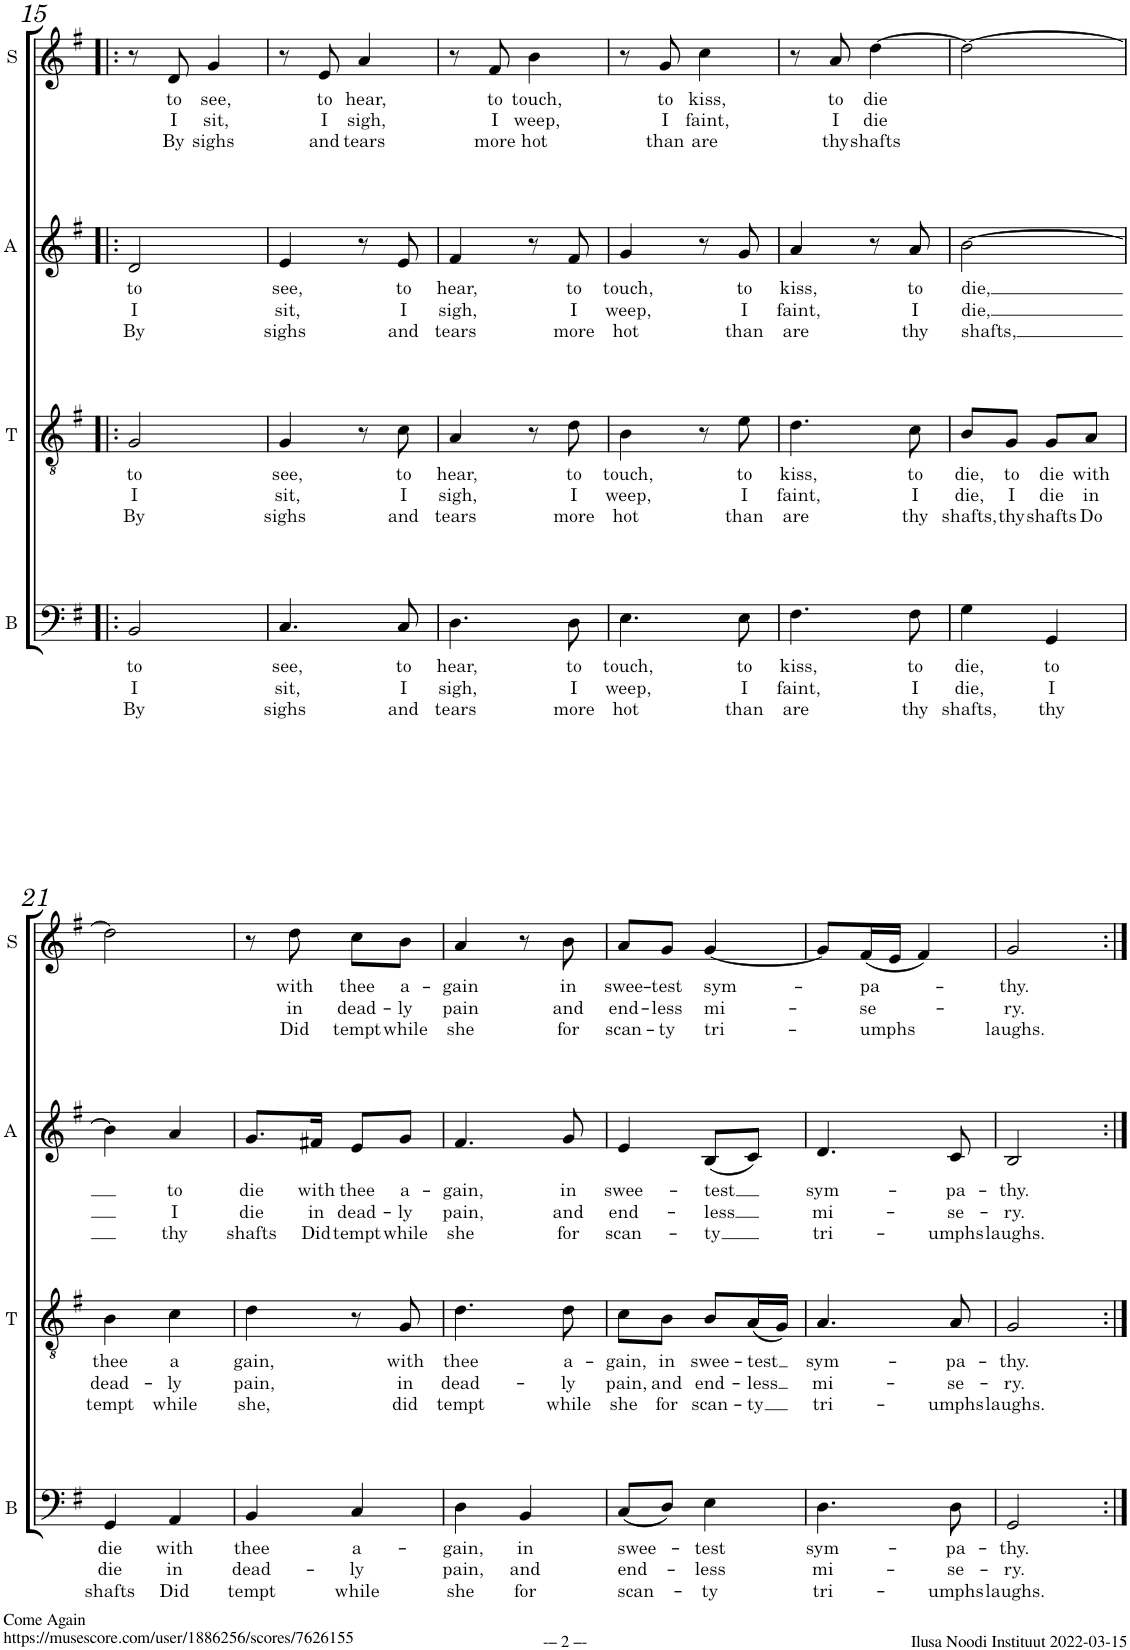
**kern	**text	**text	**text	**kern	**text	**text	**text	**kern	**text	**text	**text	**kern	**text	**text	**text
*part4	*part4	*part4	*part4	*part3	*part3	*part3	*part3	*part2	*part2	*part2	*part2	*part1	*part1	*part1	*part1
*staff4	*staff4	*staff4	*staff4	*staff3	*staff3	*staff3	*staff3	*staff2	*staff2	*staff2	*staff2	*staff1	*staff1	*staff1	*staff1
*I"B	*	*	*	*I"T	*	*	*	*I"A	*	*	*	*I"S	*	*	*
*I'B	*	*	*	*I'T	*	*	*	*I'A	*	*	*	*I'S	*	*	*
!!LO:PB:g=z
*clefF4	*	*	*	*clefGv2	*	*	*	*clefG2	*	*	*	*clefG2	*	*	*
*k[f#]	*	*	*	*k[f#]	*	*	*	*k[f#]	*	*	*	*k[f#]	*	*	*
*M2/4	*	*	*	*M2/4	*	*	*	*M2/4	*	*	*	*M2/4	*	*	*
=15!|:	=15!|:	=15!|:	=15!|:	=15!|:	=15!|:	=15!|:	=15!|:	=15!|:	=15!|:	=15!|:	=15!|:	=15!|:	=15!|:	=15!|:	=15!|:
!	!LO:LY:b	!LO:LY:b	!LO:LY:b	!	!LO:LY:b	!LO:LY:b	!LO:LY:b	!	!LO:LY:b	!LO:LY:b	!LO:LY:b	!	!	!	!
2BB/	to	I	By	2G/	to	I	By	2d/	to	I	By	8r	.	.	.
!	!	!	!	!	!	!	!	!	!	!	!	!	!LO:LY:b	!LO:LY:b	!LO:LY:b
.	.	.	.	.	.	.	.	.	.	.	.	8d/	to	I	By
!	!	!	!	!	!	!	!	!	!	!	!	!	!LO:LY:b	!LO:LY:b	!LO:LY:b
.	.	.	.	.	.	.	.	.	.	.	.	4g/	see,	sit,	sighs
=16	=16	=16	=16	=16	=16	=16	=16	=16	=16	=16	=16	=16	=16	=16	=16
!	!LO:LY:b	!LO:LY:b	!LO:LY:b	!	!LO:LY:b	!LO:LY:b	!LO:LY:b	!	!LO:LY:b	!LO:LY:b	!LO:LY:b	!	!	!	!
4.C/	see,	sit,	sighs	4G/	see,	sit,	sighs	4e/	see,	sit,	sighs	8r	.	.	.
!	!	!	!	!	!	!	!	!	!	!	!	!	!LO:LY:b	!LO:LY:b	!LO:LY:b
.	.	.	.	.	.	.	.	.	.	.	.	8e/	to	I	and
!	!	!	!	!	!	!	!	!	!	!	!	!	!LO:LY:b	!LO:LY:b	!LO:LY:b
.	.	.	.	8r	.	.	.	8r	.	.	.	4a/	hear,	sigh,	tears
!	!LO:LY:b	!LO:LY:b	!LO:LY:b	!	!LO:LY:b	!LO:LY:b	!LO:LY:b	!	!LO:LY:b	!LO:LY:b	!LO:LY:b	!	!	!	!
8C/	to	I	and	8c\	to	I	and	8e/	to	I	and	.	.	.	.
=17	=17	=17	=17	=17	=17	=17	=17	=17	=17	=17	=17	=17	=17	=17	=17
!	!LO:LY:b	!LO:LY:b	!LO:LY:b	!	!LO:LY:b	!LO:LY:b	!LO:LY:b	!	!LO:LY:b	!LO:LY:b	!LO:LY:b	!	!	!	!
4.D\	hear,	sigh,	tears	4A/	hear,	sigh,	tears	4f#/	hear,	sigh,	tears	8r	.	.	.
!	!	!	!	!	!	!	!	!	!	!	!	!	!LO:LY:b	!LO:LY:b	!LO:LY:b
.	.	.	.	.	.	.	.	.	.	.	.	8f#/	to	I	more
!	!	!	!	!	!	!	!	!	!	!	!	!	!LO:LY:b	!LO:LY:b	!LO:LY:b
.	.	.	.	8r	.	.	.	8r	.	.	.	4b\	touch,	weep,	hot
!	!LO:LY:b	!LO:LY:b	!LO:LY:b	!	!LO:LY:b	!LO:LY:b	!LO:LY:b	!	!LO:LY:b	!LO:LY:b	!LO:LY:b	!	!	!	!
8D\	to	I	more	8d\	to	I	more	8f#/	to	I	more	.	.	.	.
=18	=18	=18	=18	=18	=18	=18	=18	=18	=18	=18	=18	=18	=18	=18	=18
!	!LO:LY:b	!LO:LY:b	!LO:LY:b	!	!LO:LY:b	!LO:LY:b	!LO:LY:b	!	!LO:LY:b	!LO:LY:b	!LO:LY:b	!	!	!	!
4.E\	touch,	weep,	hot	4B\	touch,	weep,	hot	4g/	touch,	weep,	hot	8r	.	.	.
!	!	!	!	!	!	!	!	!	!	!	!	!	!LO:LY:b	!LO:LY:b	!LO:LY:b
.	.	.	.	.	.	.	.	.	.	.	.	8g/	to	I	than
!	!	!	!	!	!	!	!	!	!	!	!	!	!LO:LY:b	!LO:LY:b	!LO:LY:b
.	.	.	.	8r	.	.	.	8r	.	.	.	4cc\	kiss,	faint,	are
!	!LO:LY:b	!LO:LY:b	!LO:LY:b	!	!LO:LY:b	!LO:LY:b	!LO:LY:b	!	!LO:LY:b	!LO:LY:b	!LO:LY:b	!	!	!	!
8E\	to	I	than	8e\	to	I	than	8g/	to	I	than	.	.	.	.
=19	=19	=19	=19	=19	=19	=19	=19	=19	=19	=19	=19	=19	=19	=19	=19
!	!LO:LY:b	!LO:LY:b	!LO:LY:b	!	!LO:LY:b	!LO:LY:b	!LO:LY:b	!	!LO:LY:b	!LO:LY:b	!LO:LY:b	!	!	!	!
4.F#\	kiss,	faint,	are	4.d\	kiss,	faint,	are	4a/	kiss,	faint,	are	8r	.	.	.
!	!	!	!	!	!	!	!	!	!	!	!	!	!LO:LY:b	!LO:LY:b	!LO:LY:b
.	.	.	.	.	.	.	.	.	.	.	.	8a/	to	I	thy
!	!	!	!	!	!	!	!	!	!	!	!	!	!LO:LY:b	!LO:LY:b	!LO:LY:b
.	.	.	.	.	.	.	.	8r	.	.	.	[4dd\	-die	die	shafts
!	!LO:LY:b	!LO:LY:b	!LO:LY:b	!	!LO:LY:b	!LO:LY:b	!LO:LY:b	!	!LO:LY:b	!LO:LY:b	!LO:LY:b	!	!	!	!
8F#\	to	I	thy	8c\	to	I	thy	8a/	to	I	thy	.	.	.	.
=20	=20	=20	=20	=20	=20	=20	=20	=20	=20	=20	=20	=20	=20	=20	=20
!	!LO:LY:b	!LO:LY:b	!LO:LY:b	!	!LO:LY:b	!LO:LY:b	!LO:LY:b	!	!LO:LY:b	!LO:LY:b	!LO:LY:b	!	!	!	!
4G\	die,	die,	shafts,	8B/L	die,	die,	shafts,	[2b\	die,	die,	shafts,	2dd\_	.	.	.
!	!	!	!	!	!LO:LY:b	!LO:LY:b	!LO:LY:b	!	!	!	!	!	!	!	!
.	.	.	.	8G/J	to	I	thy	.	.	.	.	.	.	.	.
!	!LO:LY:b	!LO:LY:b	!LO:LY:b	!	!LO:LY:b	!LO:LY:b	!LO:LY:b	!	!	!	!	!	!	!	!
4GG/	to	I	thy	8G/L	die	die	shafts	.	.	.	.	.	.	.	.
!	!	!	!	!	!LO:LY:b	!LO:LY:b	!LO:LY:b	!	!	!	!	!	!	!	!
.	.	.	.	8A/J	with	in	Do	.	.	.	.	.	.	.	.
!!LO:LB:g=z
=21	=21	=21	=21	=21	=21	=21	=21	=21	=21	=21	=21	=21	=21	=21	=21
!	!LO:LY:b	!LO:LY:b	!LO:LY:b	!	!LO:LY:b	!LO:LY:b	!LO:LY:b	!	!	!	!	!	!	!	!
4GG/	die	die	shafts	4B\	thee	dead-	tempt	4b\]	.	.	.	2dd\]	.	.	.
!	!LO:LY:b	!LO:LY:b	!LO:LY:b	!	!LO:LY:b	!LO:LY:b	!LO:LY:b	!	!LO:LY:b	!LO:LY:b	!LO:LY:b	!	!	!	!
4AA/	with	in	Did	4c\	a	-ly	while	4a/	to	I	thy	.	.	.	.
=22	=22	=22	=22	=22	=22	=22	=22	=22	=22	=22	=22	=22	=22	=22	=22
!	!LO:LY:b	!LO:LY:b	!LO:LY:b	!	!LO:LY:b	!LO:LY:b	!LO:LY:b	!	!LO:LY:b	!LO:LY:b	!LO:LY:b	!	!	!	!
4BB/	thee	dead-	tempt	4d\	-gain,	pain,	she,	8.g/L	die	die	shafts	8r	.	.	.
!	!	!	!	!	!	!	!	!	!	!	!	!	!LO:LY:b	!LO:LY:b	!LO:LY:b
.	.	.	.	.	.	.	.	.	.	.	.	8dd\	with	in	Did
!	!	!	!	!	!	!	!	!	!LO:LY:b	!LO:LY:b	!LO:LY:b	!	!	!	!
.	.	.	.	.	.	.	.	16f#X/Jk	with	in	Did	.	.	.	.
!	!LO:LY:b	!LO:LY:b	!LO:LY:b	!	!	!	!	!	!LO:LY:b	!LO:LY:b	!LO:LY:b	!	!LO:LY:b	!LO:LY:b	!LO:LY:b
4C/	a-	-ly	while	8r	.	.	.	8e/L	thee	dead-	tempt	8cc\L	thee	dead-	tempt
!	!	!	!	!	!LO:LY:b	!LO:LY:b	!LO:LY:b	!	!LO:LY:b	!LO:LY:b	!LO:LY:b	!	!LO:LY:b	!LO:LY:b	!LO:LY:b
.	.	.	.	8G/	with	in	did	8g/J	a-	-ly	while	8b\J	a-	-ly	while
=23	=23	=23	=23	=23	=23	=23	=23	=23	=23	=23	=23	=23	=23	=23	=23
!	!LO:LY:b	!LO:LY:b	!LO:LY:b	!	!LO:LY:b	!LO:LY:b	!LO:LY:b	!	!LO:LY:b	!LO:LY:b	!LO:LY:b	!	!LO:LY:b	!LO:LY:b	!LO:LY:b
4D\	-gain,	pain,	she	4.d\	thee	dead-	tempt	4.f#/	-gain,	pain,	she	4a/	-gain	pain	she
!	!LO:LY:b	!LO:LY:b	!LO:LY:b	!	!	!	!	!	!	!	!	!	!	!	!
4BB/	in	and	for	.	.	.	.	.	.	.	.	8r	.	.	.
!	!	!	!	!	!LO:LY:b	!LO:LY:b	!LO:LY:b	!	!LO:LY:b	!LO:LY:b	!LO:LY:b	!	!LO:LY:b	!LO:LY:b	!LO:LY:b
.	.	.	.	8d\	a-	-ly	while	8g/	in	and	for	8b\	in	and	for
=24	=24	=24	=24	=24	=24	=24	=24	=24	=24	=24	=24	=24	=24	=24	=24
!	!LO:LY:b	!LO:LY:b	!LO:LY:b	!	!LO:LY:b	!LO:LY:b	!LO:LY:b	!	!LO:LY:b	!LO:LY:b	!LO:LY:b	!	!LO:LY:b	!LO:LY:b	!LO:LY:b
(8C/L	swee-	end-	scan-	8c\L	-gain,	pain,	she	4e/	swee-	end-	scan-	8a/L	swee-	end-	scan-
!	!	!	!	!	!LO:LY:b	!LO:LY:b	!LO:LY:b	!	!	!	!	!	!LO:LY:b	!LO:LY:b	!LO:LY:b
8D/J)	.	.	.	8B\J	in	and	for	.	.	.	.	8g/J	-test	-less	-ty
!	!LO:LY:b	!LO:LY:b	!LO:LY:b	!	!LO:LY:b	!LO:LY:b	!LO:LY:b	!	!LO:LY:b	!LO:LY:b	!LO:LY:b	!	!LO:LY:b	!LO:LY:b	!LO:LY:b
4E\	-test	-less	-ty	8B/L	swee-	end-	scan-	(8B/L	-test	-less	-ty	[4g/	sym-	mi-	tri-
!	!	!	!	!	!LO:LY:b	!LO:LY:b	!LO:LY:b	!	!	!	!	!	!	!	!
.	.	.	.	(16A/L	-test	-less	-ty	8c/J)	.	.	.	.	.	.	.
.	.	.	.	16G/JJ)	.	.	.	.	.	.	.	.	.	.	.
=25	=25	=25	=25	=25	=25	=25	=25	=25	=25	=25	=25	=25	=25	=25	=25
!	!LO:LY:b	!LO:LY:b	!LO:LY:b	!	!LO:LY:b	!LO:LY:b	!LO:LY:b	!	!LO:LY:b	!LO:LY:b	!LO:LY:b	!	!	!	!
4.D\	sym-	mi-	tri-	4.A/	sym-	mi-	tri-	4.d/	sym-	mi-	tri-	8g/L]	.	.	.
!	!	!	!	!	!	!	!	!	!	!	!	!	!LO:LY:b	!LO:LY:b	!LO:LY:b
.	.	.	.	.	.	.	.	.	.	.	.	(16f#/L	-pa-	-se-	-umphs
.	.	.	.	.	.	.	.	.	.	.	.	16e/JJ	.	.	.
.	.	.	.	.	.	.	.	.	.	.	.	4f#/)	.	.	.
!	!LO:LY:b	!LO:LY:b	!LO:LY:b	!	!LO:LY:b	!LO:LY:b	!LO:LY:b	!	!LO:LY:b	!LO:LY:b	!LO:LY:b	!	!	!	!
8D\	-pa-	-se-	-umphs	8A/	-pa-	-se-	-umphs	8c/	-pa-	-se-	-umphs	.	.	.	.
=26	=26	=26	=26	=26	=26	=26	=26	=26	=26	=26	=26	=26	=26	=26	=26
!	!LO:LY:b	!LO:LY:b	!LO:LY:b	!	!LO:LY:b	!LO:LY:b	!LO:LY:b	!	!LO:LY:b	!LO:LY:b	!LO:LY:b	!	!LO:LY:b	!LO:LY:b	!LO:LY:b
2GG/	-thy.	-ry.	laughs.	2G/	-thy.	-ry.	laughs.	2B/	-thy.	-ry.	laughs.	2g/	-thy.	-ry.	laughs.
=:|!	=:|!	=:|!	=:|!	=:|!	=:|!	=:|!	=:|!	=:|!	=:|!	=:|!	=:|!	=:|!	=:|!	=:|!	=:|!
*-	*-	*-	*-	*-	*-	*-	*-	*-	*-	*-	*-	*-	*-	*-	*-
